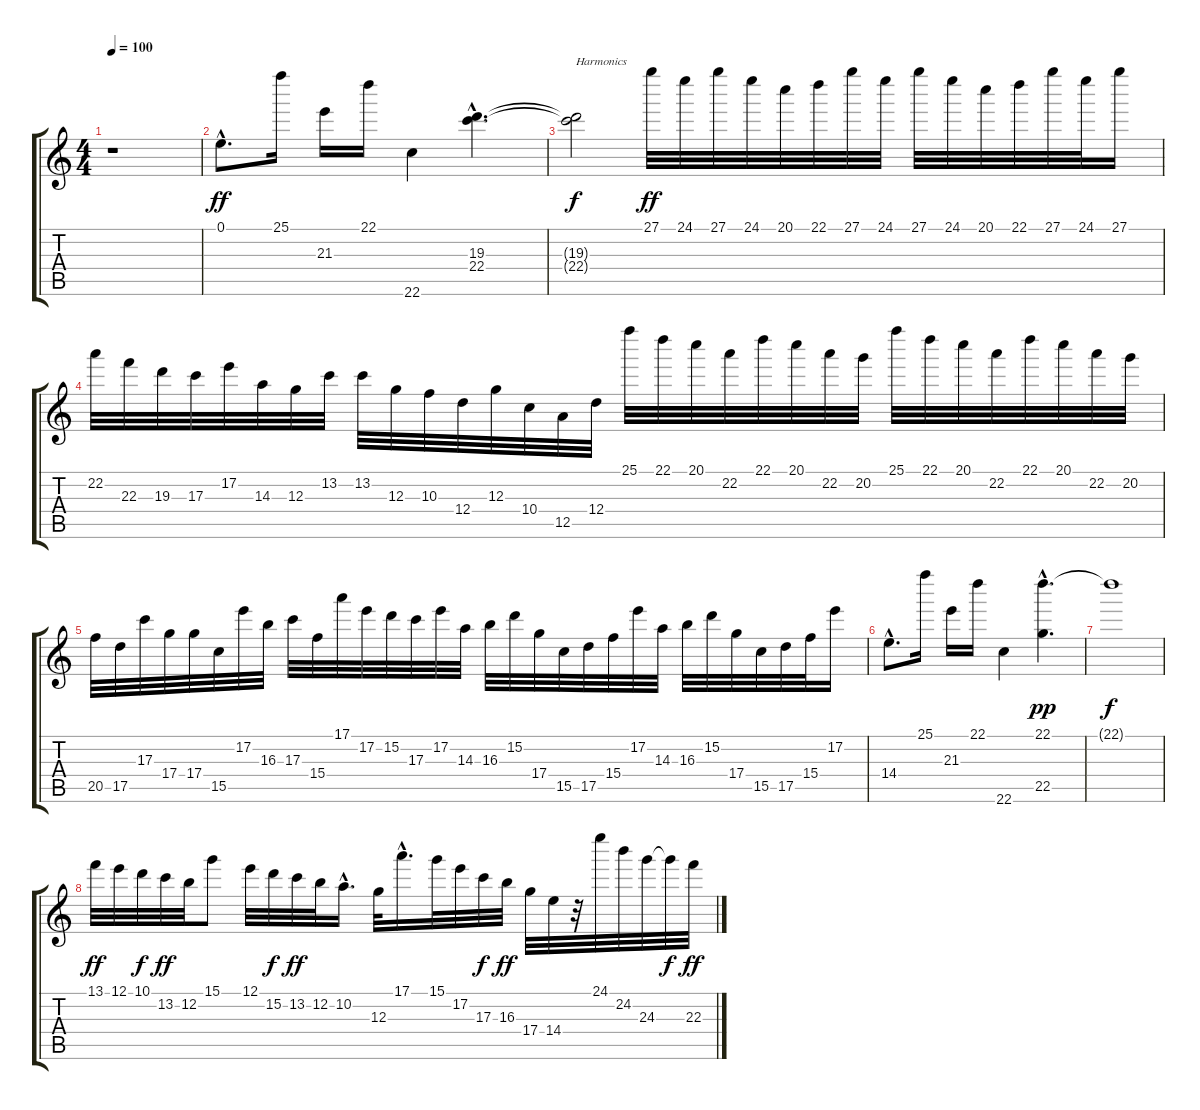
\track "" {instrument overdrivenguitar}
\staff {score tabs}
\tuning (E4 B3 G3 D3 A2 D2) {hide}
\ts (4 4)
\tempo 100
\clef g2
\ks c
r.1{dy ff} |
0.1{hac}.8{d} 25.1.16 21.3.16 22.1.16 22.6.4 (19.3{hac} 22.4{hac}).4{d} |
(19.3{t} 22.4{t}).2{txt "Harmonics" dy f} 27.1.32{dy ff} 24.1.32 27.1.32 24.1.32 20.1.32 22.1.32 27.1.32 24.1.32 27.1.32 24.1.32 20.1.32 22.1.32 27.1.32 24.1.32 27.1.16 |
22.2.32 22.3.32 19.3.32 17.3.32 17.2.32 14.3.32 12.3.32 13.2.32 13.2.32 12.3.32 10.3.32 12.4.32 12.3.32 10.4.32 12.5.32 12.4.32 25.1.32 22.1.32 20.1.32 22.2.32 22.1.32 20.1.32 22.2.32 20.2.32 25.1.32 22.1.32 20.1.32 22.2.32 22.1.32 20.1.32 22.2.32 20.2.32 |
20.5.32 17.5.32 17.3.32 17.4.32 17.4.32 15.5.32 17.2.32 16.3.32 17.3.32 15.4.32 17.1.32 17.2.32 15.2.32 17.3.32 17.2.32 14.3.32 16.3.32 15.2.32 17.4.32 15.5.32 17.5.32 15.4.32 17.2.32 14.3.32 16.3.32 15.2.32 17.4.32 15.5.32 17.5.32 15.4.32 17.2.16 |
14.4{hac}.8{d} 25.1.16 21.3.16 22.1.16 22.6.4 (22.1{hac} 22.5{hac}).4{d dy pp} |
22.1{t}.1{dy f} |
13.1.32{dy ff} 12.1.32 10.1.32{dy f} 13.2.32{dy ff} 12.2.32 15.1.8 12.1.32 15.2.32{dy f} 13.2.32{dy ff} 12.2.32 10.2{hac}.16{d} 12.3.32 17.1{hac}.16{d} 15.1.32 17.2.32 17.3.32{dy f} 16.3.32{dy ff} 17.4.32 14.4.32 r.32 24.1.32 24.2.32 24.3.32 24.3{t}.32{dy f} 22.3.32{dy ff}
